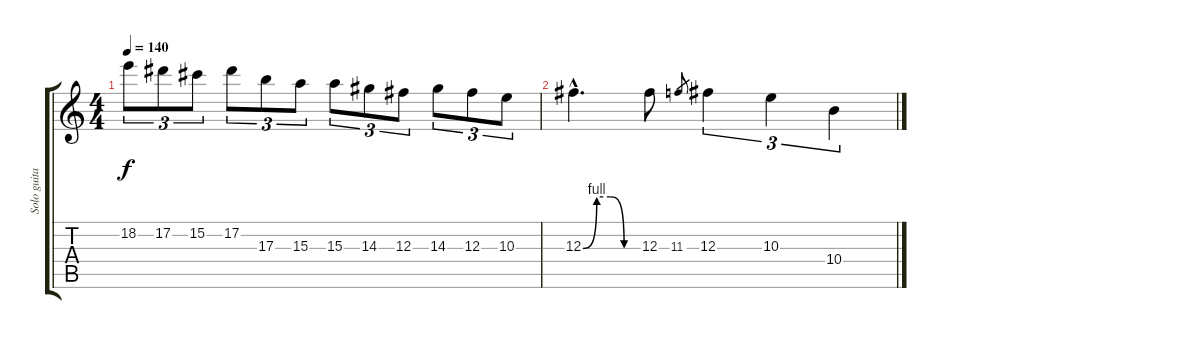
\track ("Solo guitar 1" "Solo guita") {instrument overdrivenguitar}
\staff {score tabs}
\tuning (Eb4 Bb3 Gb3 Db3 Ab2 Db2) {hide}
\ts (4 4)
\tempo 140
\clef g2
\ks c
18.2.8{tu (3 2) dy f} 17.2.8{tu (3 2)} 15.2.8{tu (3 2)} 17.2.8{tu (3 2)} 17.3.8{tu (3 2)} 15.3.8{tu (3 2)} 15.3.8{tu (3 2)} 14.3.8{tu (3 2)} 12.3.8{tu (3 2)} 14.3.8{tu (3 2)} 12.3.8{tu (3 2)} 10.3.8{tu (3 2)} |
12.3{be (custom 0 0 15 4 30 4 45 0 60 0) hac}.4{d} 12.3.8 11.3.8{gr} 12.3.4{tu (3 2)} 10.3.4{tu (3 2)} 10.4.4{tu (3 2)}
